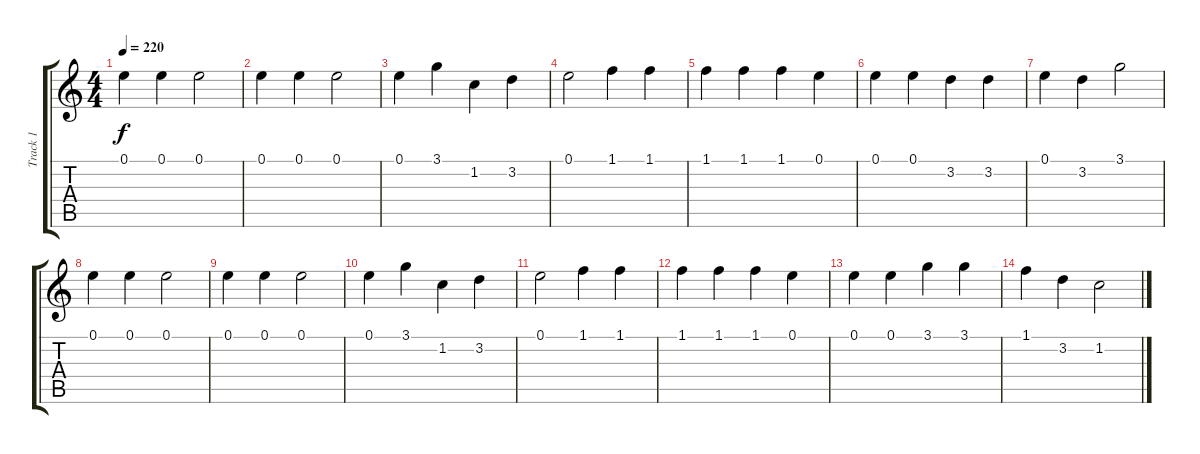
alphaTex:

\track ("Track 1" "Track 1") {instrument acousticguitarnylon}
\staff {score tabs}
\tuning (E4 B3 G3 D3 A2 E2) {hide}
\ts (4 4)
\tempo 220
\clef g2
\ks c
0.1.4{dy f instrument acousticguitarnylon} 0.1.4 0.1.2 |
0.1.4 0.1.4 0.1.2 |
0.1.4 3.1.4 1.2.4 3.2.4 |
0.1.2 1.1.4 1.1.4 |
1.1.4 1.1.4 1.1.4 0.1.4 |
0.1.4 0.1.4 3.2.4 3.2.4 |
0.1.4 3.2.4 3.1.2 |
0.1.4 0.1.4 0.1.2 |
0.1.4 0.1.4 0.1.2 |
0.1.4 3.1.4 1.2.4 3.2.4 |
0.1.2 1.1.4 1.1.4 |
1.1.4 1.1.4 1.1.4 0.1.4 |
0.1.4 0.1.4 3.1.4 3.1.4 |
1.1.4 3.2.4 1.2.2
